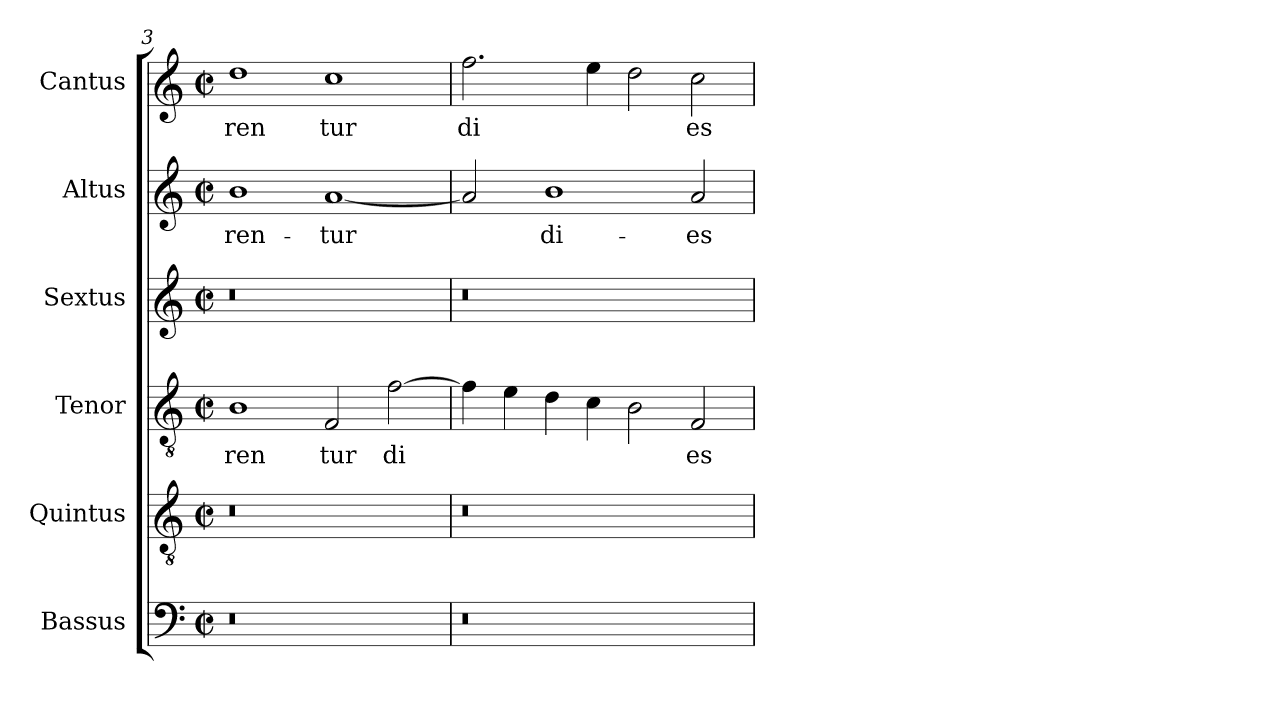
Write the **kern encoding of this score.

**kern	**kern	**kern	**text	**kern	**kern	**text	**kern	**text
*part6	*part5	*part4	*part4	*part3	*part2	*part2	*part1	*part1
*staff6	*staff5	*staff4	*staff4	*staff3	*staff2	*staff2	*staff1	*staff1
*I"Bassus	*I"Quintus	*I"Tenor	*	*I"Sextus	*I"Altus	*	*I"Cantus	*
*clefF4	*clefGv2	*clefGv2	*	*clefG2	*clefG2	*	*clefG2	*
*M2/2	*M2/2	*M2/2	*	*M2/2	*M2/2	*	*M2/2	*
*met(c|)	*met(c|)	*met(c|)	*	*met(c|)	*met(c|)	*	*met(c|)	*
=3	=3	=3	=3	=3	=3	=3	=3	=3
!	!	!	!LO:LY:b:cj	!	!	!LO:LY:b:cj	!	!LO:LY:b:cj
0r	0r	1B	ren	0r	1b	-ren-	1dd	ren
!	!	!	!LO:LY:b:cj	!	!	!LO:LY:b:cj	!	!LO:LY:b:cj
.	.	2F/	tur	.	[<1a	-tur	1cc	tur
!	!	!	!LO:LY:b:cj	!	!	!	!	!
.	.	[>2f\	di	.	.	.	.	.
=4	=4	=4	=4	=4	=4	=4	=4	=4
!	!	!	!	!	!	!	!	!LO:LY:b:cj
0r	0r	4f\]	.	0r	2a/]	.	2.ff\	di
.	.	4e\	.	.	.	.	.	.
!	!	!	!	!	!	!LO:LY:b:cj	!	!
.	.	4d\	.	.	1b	di-	.	.
.	.	4c\	.	.	.	.	4ee\	.
.	.	2B\	.	.	.	.	2dd\	.
!	!	!	!LO:LY:b:cj	!	!	!LO:LY:b:cj	!	!LO:LY:b:cj
.	.	2F/	es	.	2a/	-es	2cc\	es
=	=	=	=	=	=	=	=	=
*-	*-	*-	*-	*-	*-	*-	*-	*-
